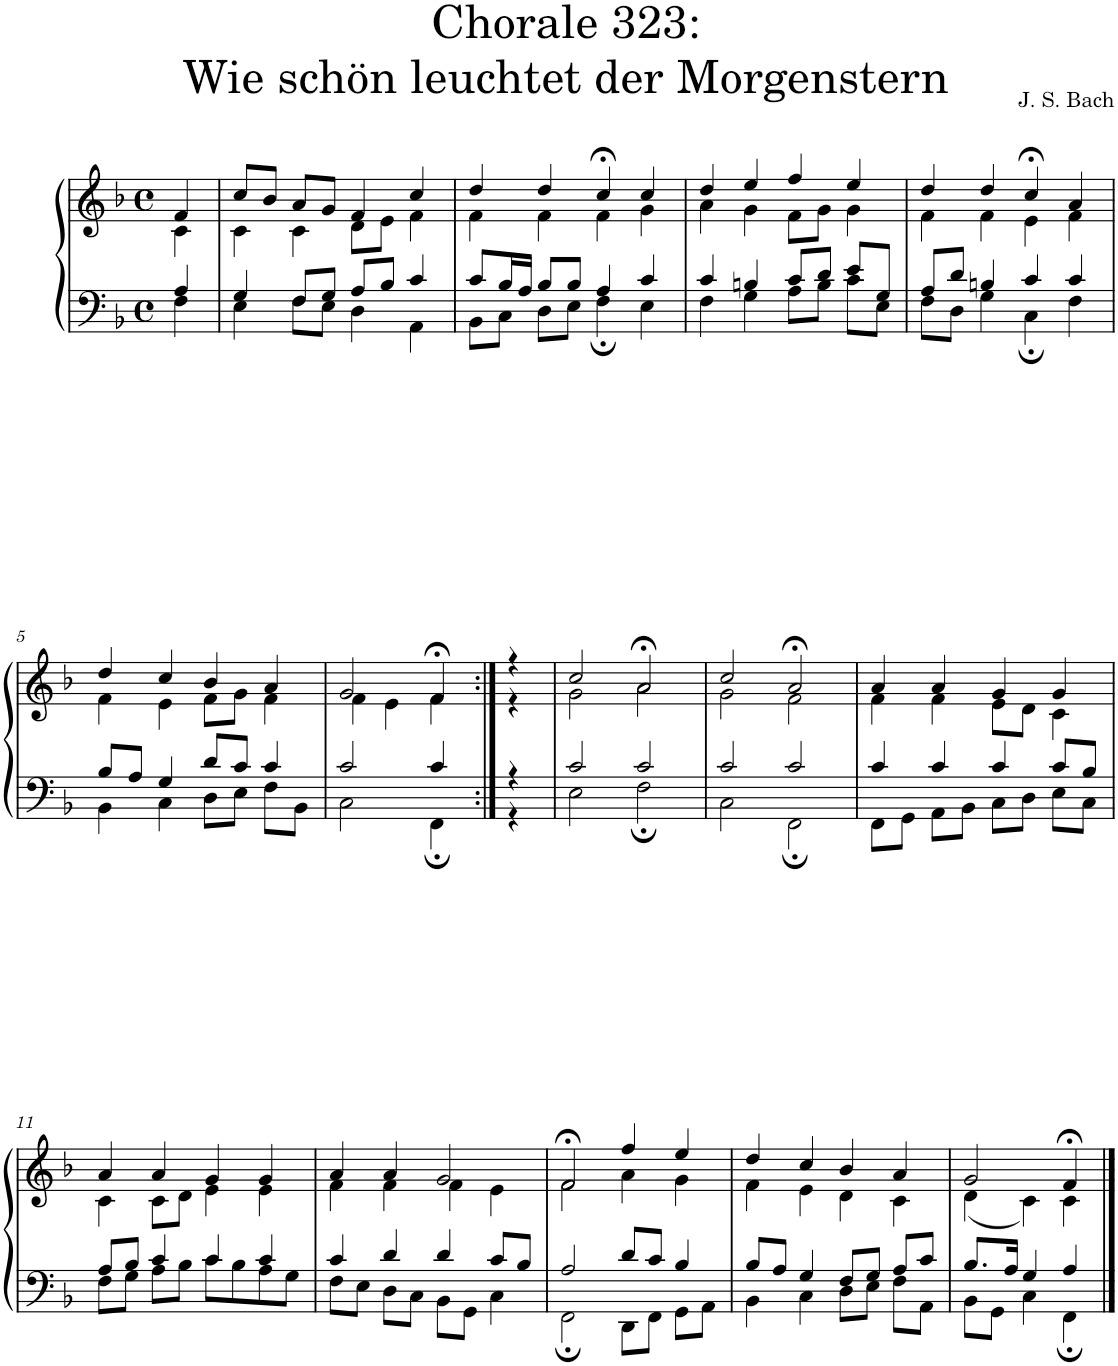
**kern	**kern
*part1	*part1
*staff2	*staff1
*I"S,A	*
*clefF4	*clefG2
*k[b-]	*k[b-]
*M4/4	*M4/4
*met(c)	*met(c)
=	=
*^	*^
4A/	4F\	4f/	4c\
=1	=1	=1	=1
4G/	4E\	8cc/L	4c\
.	.	8b-/J	.
8F/L	8F\L	8a/L	4c\
8G/J	8E\J	8g/J	.
8A/L	4D\	4f/	8d\L
8B-/J	.	.	8e\J
4c/	4AA\	4cc/	4f\
=2	=2	=2	=2
8c/L	8BB-\L	4dd/	4f\
16B-/L	8C\J	.	.
16A/JJ	.	.	.
8B-/L	8D\L	4dd/	4f\
8B-/J	8E\J	.	.
4A/	4F;\	4cc;</	4f\
4c/	4E\	4cc/	4g\
=3	=3	=3	=3
4c/	4F\	4dd/	4a\
4Bn/	4G\	4ee/	4g\
8c/L	8A\L	4ff/	8f\L
8d/J	8B\J	.	8g\J
8e/L	8c\L	4ee/	4g\
8G/J	8E\J	.	.
=4	=4	=4	=4
8A/L	8F\L	4dd/	4f\
8d/J	8D\J	.	.
4Bn/	4G\	4dd/	4f\
4c/	4C;\	4cc;</	4e\
4c/	4F\	4a/	4f\
!!LO:LB:g=z	!!
=5	=5	=5	=5
8B-/L	4BB-\	4dd/	4f\
8A/J	.	.	.
4G/	4C\	4cc/	4e\
8d/L	8D\L	4b-/	8f\L
8c/J	8E\J	.	8g\J
4c/	8F\L	4a/	4f\
.	8BB-\J	.	.
=1243	=1243	=1243	=1243
2c/	2C\	2g/	4f\
.	.	.	4e\
4c/	4FF;\	4f;</	4f\
=1244:|!	=1244:|!	=1244:|!	=1244:|!
4r	4r	4r	4r
=8	=8	=8	=8
2c/	2E\	2cc/	2g\
2c/	2F;\	2a;</	2a\
=9	=9	=9	=9
2c/	2C\	2cc/	2g\
2c/	2FF;\	2a;</	2f\
=10	=10	=10	=10
4c/	8FF\L	4a/	4f\
.	8GG\J	.	.
4c/	8AA\L	4a/	4f\
.	8BB-\J	.	.
4c/	8C\L	4g/	8e\L
.	8D\J	.	8d\J
8c/L	8E\L	4g/	4c\
8B-/J	8C\J	.	.
!!LO:LB:g=z	!!
=11	=11	=11	=11
8A/L	8F\L	4a/	4c\
8B-/J	8G\J	.	.
4c/	8A\L	4a/	8c\L
.	8B-\J	.	8d\J
4c/	8c\L	4g/	4e\
.	8B-\	.	.
4c/	8A\	4g/	4e\
.	8G\J	.	.
=12	=12	=12	=12
4c/	8F\L	4a/	4f\
.	8E\J	.	.
4d/	8D\L	4a/	4f\
.	8C\J	.	.
4d/	8BB-\L	2g/	4f\
.	8GG\J	.	.
8c/L	4C\	.	4e\
8B-/J	.	.	.
=13	=13	=13	=13
2A/	2FF;\	2f;</	2f\
8d/L	8DD\L	4ff/	4a\
8c/J	8FF\J	.	.
4B-/	8GG\L	4ee/	4g\
.	8AA\J	.	.
=14	=14	=14	=14
8B-/L	4BB-\	4dd/	4f\
8A/J	.	.	.
4G/	4C\	4cc/	4e\
8F/L	8D\L	4b-/	4d\
8G/J	8E\J	.	.
8A/L	8F\L	4a/	4c\
8c/J	8AA\J	.	.
=15	=15	=15	=15
8.B-/L	8BB-\L	2g/	(<4d\
.	8GG\J	.	.
16A/Jk	.	.	.
4G/	4C\	.	4c\)
4A/	4FF;\	4f;</	4c\
*v	*v	*	*
*	*v	*v
==	==
*-	*-
